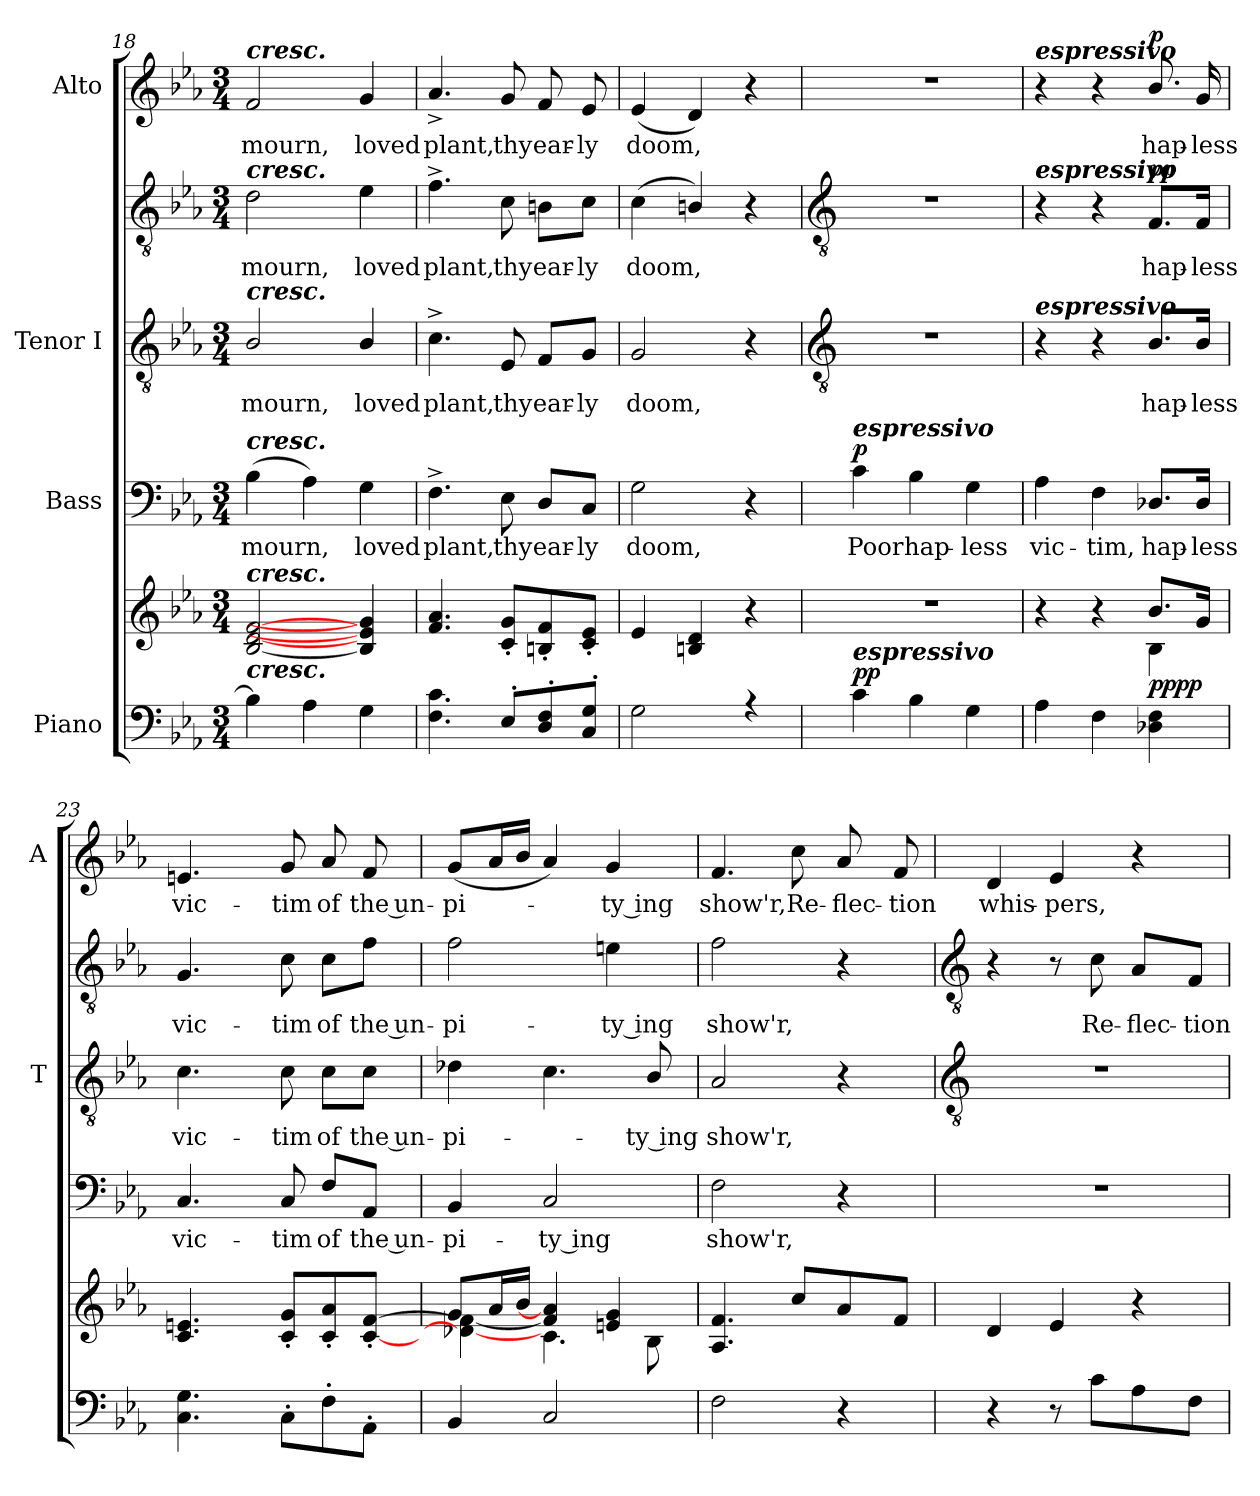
**kern	**kern	**dynam	**kern	**text	**dynam	**kern	**text	**kern	**text	**dynam	**kern	**text	**dynam
*part4	*part4	*part4	*part3	*part3	*part3	*part2	*part2	*part2	*part2	*part2	*part1	*part1	*part1
*staff6	*staff5	*staff5/6	*staff4	*staff4	*staff4	*staff3	*staff3	*staff2	*staff2	*staff2/3	*staff1	*staff1	*staff1
*I"Piano	*	*	*I"Bass	*	*	*I"Tenor I	*	*	*	*	*I"Alto	*	*
*	*	*	*	*	*	*I'T	*	*	*	*	*I'A	*	*
*clefF4	*clefG2	*	*clefF4	*	*	*clefGv2	*	*clefGv2	*	*	*clefG2	*	*
*k[b-e-a-]	*k[b-e-a-]	*	*k[b-e-a-]	*	*	*k[b-e-a-]	*	*k[b-e-a-]	*	*	*k[b-e-a-]	*	*
*E-:	*E-:	*	*E-:	*	*	*E-:	*	*E-:	*	*	*E-:	*	*
*M3/4	*M3/4	*	*M3/4	*	*	*M3/4	*	*M3/4	*	*	*M3/4	*	*
=18	=18	=18	=18	=18	=18	=18	=18	=18	=18	=18	=18	=18	=18
*^	*	*	*	*	*	*	*	*	*	*	*	*	*
!	!	!	!	!	!	!	!	!	!	!	!	!LO:TX:a:Bi:t=cresc.	!	!
!	!	!	!	!	!	!	!	!	!LO:TX:a:Bi:t=cresc.	!	!	!	!	!
!	!	!	!	!	!	!	!LO:TX:a:Bi:t=cresc.	!	!	!	!	!	!	!
!	!	!	!	!LO:TX:a:Bi:t=cresc.	!	!	!	!	!	!	!	!	!	!
!	!	!LO:TX:a:Bi:t=cresc.	!	!	!	!	!	!	!	!	!	!	!	!
!LO:TX:a:Bi:t=cresc.	!	!	!	!	!	!	!	!	!	!	!	!	!	!
!	!LO:N:vis=1	!	!	!	!LO:LY:b	!	!	!LO:LY:b	!	!LO:LY:b	!	!	!LO:LY:b	!
4B-\]	2.ryy	[2B-/ [2d/ [2f/	.	(>4B-\	mourn,	.	2B-/	mourn,	2d\	mourn,	.	2f/	mourn,	.
4A-\	.	.	.	4A-\)	.	.	.	.	.	.	.	.	.	.
!	!	!	!	!	!LO:LY:b	!	!	!LO:LY:b	!	!LO:LY:b	!	!	!LO:LY:b	!
4G\	.	4B-/] 4e-/] 4g/]	.	4G\	loved	.	4B-/	loved	4e-\	loved	.	4g/	loved	.
=19	=19	=19	=19	=19	=19	=19	=19	=19	=19	=19	=19	=19	=19	=19
!	!LO:N:vis=1	!	!	!	!LO:LY:b	!	!	!LO:LY:b	!	!LO:LY:b	!	!	!LO:LY:b	!
4.F\ 4.c\	2.ryy	4.f/ 4.a-/	.	4.F^\	plant,	.	4.c^\	plant,	4.f^\	plant,	.	4.a-^/	plant,	.
!	!	!	!	!	!LO:LY:b	!	!	!LO:LY:b	!	!LO:LY:b	!	!	!LO:LY:b	!
8E-'\L	.	8c/' 8g/'L	.	8E-\	thy	.	8E-/	thy	8c\	thy	.	8g/	thy	.
!	!	!	!	!	!LO:LY:b	!	!	!LO:LY:b	!	!LO:LY:b	!	!	!LO:LY:b	!
8D/' 8F/'	.	8Bn/' 8f/'	.	8D/L	ear-	.	8F/L	ear-	8Bn\L	ear-	.	8f/	ear-	.
!	!	!	!	!	!LO:LY:b	!	!	!LO:LY:b	!	!LO:LY:b	!	!	!LO:LY:b	!
8C/' 8G/'J	.	8c/' 8e-/'J	.	8C/J	-ly	.	8G/J	-ly	8c\J	-ly	.	8e-/	-ly	.
=20	=20	=20	=20	=20	=20	=20	=20	=20	=20	=20	=20	=20	=20	=20
!	!LO:N:vis=1	!	!	!	!LO:LY:b	!	!	!LO:LY:b	!	!LO:LY:b	!	!	!LO:LY:b	!
2G\	2.ryy	4e-/	.	2G\	doom,	.	2G/	doom,	(<4c\	doom,	.	(<4e-/	doom,	.
.	.	4Bn/ 4d/	.	.	.	.	.	.	4Bn/)	.	.	4d/)	.	.
4r	.	4r	.	4r	.	.	4r	.	4r	.	.	4r	.	.
*v	*v	*	*	*	*	*	*	*	*	*	*	*	*	*
!!LO:LB:g=z
=21	=21	=21	=21	=21	=21	=21	=21	=21	=21	=21	=21	=21	=21
*	*	*	*	*	*	*clefGv2	*	*clefGv2	*	*	*	*	*
!	!	!	!LO:TX:a:Bi:t=espressivo	!	!	!	!	!	!	!	!	!	!
!LO:TX:a:Bi:t=espressivo	!	!	!	!	!	!	!	!	!	!	!	!	!
!	!LO:N:vis=1	!LO:DY:a=2	!	!LO:LY:b	!LO:DY:b	!LO:N:vis=1	!	!LO:N:vis=1	!	!	!LO:N:vis=1	!	!
*	*^	*	*	*	*	*	*	*	*	*	*	*	*
4c\	2.r	4ryy	pp	4c\	Poor	p	2.r	.	2.r	.	.	2.r	.	.
!	!	!	!	!	!LO:LY:b	!	!	!	!	!	!	!	!	!
4B-\	.	4ryy	.	4B-\	hap-	.	.	.	.	.	.	.	.	.
!	!	!	!	!	!LO:LY:b	!	!	!	!	!	!	!	!	!
4G\	.	4ryy	.	4G\	-less	.	.	.	.	.	.	.	.	.
=22	=22	=22	=22	=22	=22	=22	=22	=22	=22	=22	=22	=22	=22	=22
!	!	!	!	!	!	!	!	!	!	!	!	!LO:TX:a:Bi:t=espressivo	!	!
!	!	!	!	!	!	!	!	!	!LO:TX:a:Bi:t=espressivo	!	!	!	!	!
!	!	!	!	!	!	!	!LO:TX:a:Bi:t=espressivo	!	!	!	!	!	!	!
!	!	!	!	!	!LO:LY:b	!	!	!	!	!	!	!	!	!
4A-\	4r	2ryy	.	4A-\	vic-	.	4r	.	4r	.	.	4r	.	.
!	!	!	!	!	!LO:LY:b	!	!	!	!	!	!	!	!	!
4F\	4r	.	.	4F\	-tim,	.	4r	.	4r	.	.	4r	.	.
!	!	!	!LO:DY:b	!	!LO:LY:b	!	!	!LO:LY:b	!	!LO:LY:b	!	!	!LO:LY:b	!
!	!	!	!LO:DY:n=1:b	!	!	!	!	!	!	!	!LO:DY:b=2	!	!	!
!	!	!	!	!	!	!	!	!	!	!	!LO:DY:n=1:b	!	!	!LO:DY:b
4D-X\ 4F\	8.b-/L	4B-\	pp pp	8.D-X/L	hap-	.	8.B-/L	hap-	8.F/L	hap-	p p	8.b-/	hap-	p
!	!	!	!	!	!LO:LY:b	!	!	!LO:LY:b	!	!LO:LY:b	!	!	!LO:LY:b	!
.	16g/J	.	.	16D-/Jk	-less	.	16B-/Jk	-less	16F/Jk	-less	.	16g/	-less	.
=23	=23	=23	=23	=23	=23	=23	=23	=23	=23	=23	=23	=23	=23	=23
!	!	!	!	!	!LO:LY:b	!	!	!LO:LY:b	!	!LO:LY:b	!	!	!LO:LY:b	!
4.C\ 4.G\	4.c/ 4.en/	4ryy	.	4.C/	vic-	.	4.c\	-vic-	4.G/	vic-	.	4.en/	vic-	.
.	.	4ryy	.	.	.	.	.	.	.	.	.	.	.	.
!	!	!	!	!	!LO:LY:b	!	!	!LO:LY:b	!	!LO:LY:b	!	!	!LO:LY:b	!
8C'\L	8c/' 8g/'L	.	.	8C/	-tim	.	8c\	-tim	8c\	-tim	.	8g/	-tim	.
!	!	!	!	!	!LO:LY:b	!	!	!LO:LY:b	!	!LO:LY:b	!	!	!LO:LY:b	!
8F'\	8c/' 8a-/'	4ryy	.	8F/L	of	.	8c\L	of	8c\L	of	.	8a-/	of	.
!	!	!	!	!	!LO:LY:b	!	!	!LO:LY:b	!	!LO:LY:b	!	!	!LO:LY:b	!
8AA-'\J	[8c/' [8f/'J	.	.	8AA-/J	the un-	.	8c\J	the un-	8f\J	the un-	.	8f/	the un-	.
=24	=24	=24	=24	=24	=24	=24	=24	=24	=24	=24	=24	=24	=24	=24
!	!	!	!	!	!LO:LY:b	!	!	!LO:LY:b	!	!LO:LY:b	!	!	!LO:LY:b	!
4BB-/	8g/L	4d-X\_ 4f\_	.	4BB-/	-pi-	.	4d-X\	pi-	2f\	-pi-	.	(<8g/L	-pi-	.
.	16a-/L	.	.	.	.	.	.	.	.	.	.	16a-/L	.	.
.	16b-/JJ	.	.	.	.	.	.	.	.	.	.	16b-/JJ	.	.
!	!	!	!	!	!LO:LY:b	!	!	!	!	!	!	!	!	!
2C/	4f/] 4a-/]	4.c\	.	2C/	-ty ing	.	4.c\	.	.	.	.	4a-/)	.	.
!	!	!	!	!	!	!	!	!	!	!LO:LY:b	!	!	!LO:LY:b	!
.	4en/ 4g/	.	.	.	.	.	.	.	4en\	-ty ing	.	4g/	ty ing	.
!	!	!	!	!	!	!	!	!LO:LY:b	!	!	!	!	!	!
.	.	8B-\	.	.	.	.	8B-/	ty ing	.	.	.	.	.	.
=25	=25	=25	=25	=25	=25	=25	=25	=25	=25	=25	=25	=25	=25	=25
!	!	!	!	!	!LO:LY:b	!	!	!LO:LY:b	!	!LO:LY:b	!	!	!LO:LY:b	!
2F\	4.A-/ 4.f/	2.ryy	.	2F\	show'r,	.	2A-/	show'r,	2f\	show'r,	.	4.f/	show'r,	.
!	!	!	!	!	!	!	!	!	!	!	!	!	!LO:LY:b	!
.	8cc/L	.	.	.	.	.	.	.	.	.	.	8cc\	Re-	.
!	!	!	!	!	!	!	!	!	!	!	!	!	!LO:LY:b	!
4r	8a-/	.	.	4r	.	.	4r	.	4r	.	.	8a-/	-flec-	.
!	!	!	!	!	!	!	!	!	!	!	!	!	!LO:LY:b	!
.	8f/J	.	.	.	.	.	.	.	.	.	.	8f/	-tion	.
*	*v	*v	*	*	*	*	*	*	*	*	*	*	*	*
!!LO:LB:g=z
=26	=26	=26	=26	=26	=26	=26	=26	=26	=26	=26	=26	=26	=26
*	*	*	*	*	*	*clefGv2	*	*clefGv2	*	*	*	*	*
!	!	!	!LO:N:vis=1	!	!	!LO:N:vis=1	!	!	!	!	!	!LO:LY:b	!
4r	4d/	.	2.r	.	.	2.r	.	4r	.	.	4d/	whis-	.
!	!	!	!	!	!	!	!	!	!	!	!	!LO:LY:b	!
8r	4e-/	.	.	.	.	.	.	8r	.	.	4e-/	-pers,	.
!	!	!	!	!	!	!	!	!	!LO:LY:b	!	!	!	!
8c\L	.	.	.	.	.	.	.	8c\	Re-	.	.	.	.
!	!	!	!	!	!	!	!	!	!LO:LY:b	!	!	!	!
8A-\	4r	.	.	.	.	.	.	8A-/L	-flec-	.	4r	.	.
!	!	!	!	!	!	!	!	!	!LO:LY:b	!	!	!	!
8F\J	.	.	.	.	.	.	.	8F/J	-tion	.	.	.	.
=	=	=	=	=	=	=	=	=	=	=	=	=	=
*-	*-	*-	*-	*-	*-	*-	*-	*-	*-	*-	*-	*-	*-
